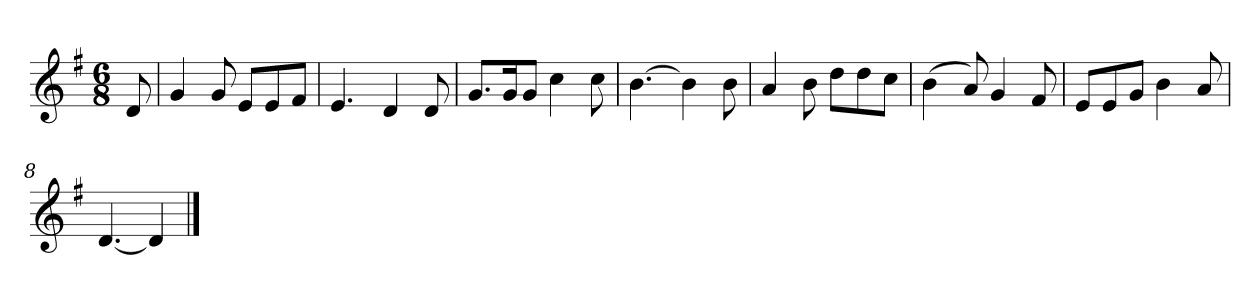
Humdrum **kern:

**kern
*part1
*staff1
*k[f#]
*M6/8
*MM120
=
8d
=1
4g
8g
8eL
8e
8f#J
=2
4.e
4d
8d
=3
8.gL
16gK
8gJ
4cc
8cc
=4
[4.b
4b]
8b
=5
4a
8b
8ddL
8dd
8ccJ
=6
(4b
8a)
4g
8f#
=7
8eL
8e
8gJ
4b
8a
=8
[4.d
4d]
==
*-
